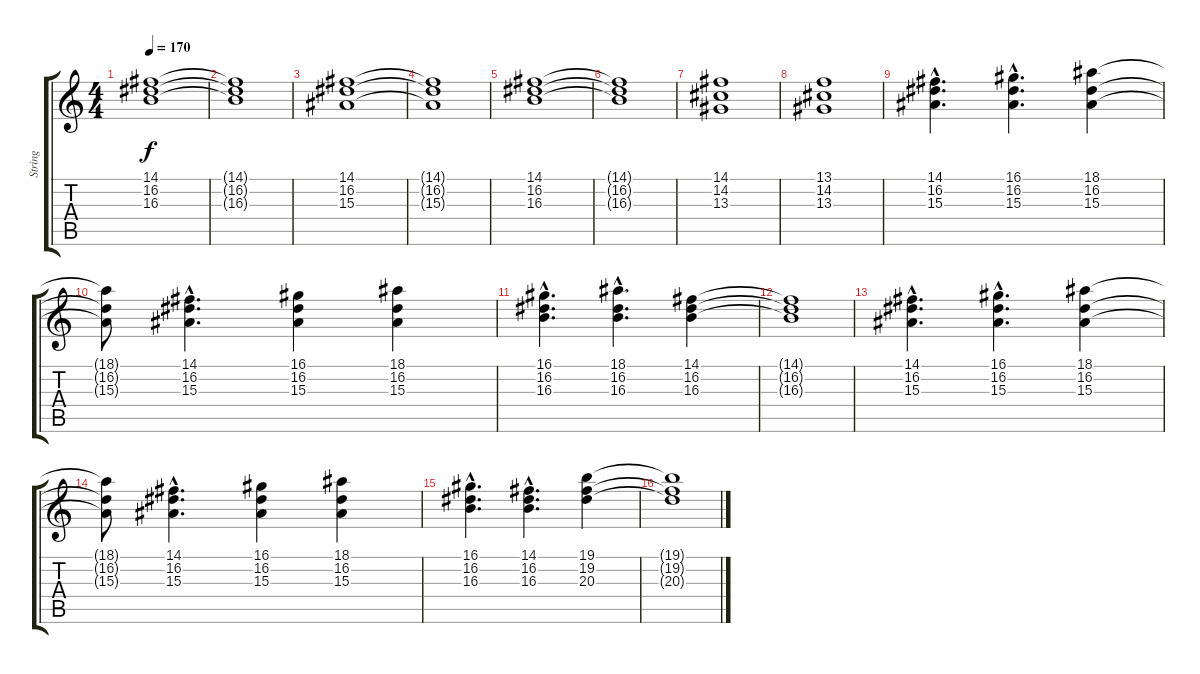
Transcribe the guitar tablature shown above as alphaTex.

\track ("String" "String") {instrument harpsichord}
\staff {score tabs}
\tuning (E4 B3 G3 D3 A2 E2) {hide}
\ts (4 4)
\tempo 170
\clef g2
\ks c
(14.1 16.2 16.3).1{dy f} |
(14.1{t} 16.2{t} 16.3{t}).1 |
(14.1 16.2 15.3).1 |
(14.1{t} 16.2{t} 15.3{t}).1 |
(14.1 16.2 16.3).1 |
(14.1{t} 16.2{t} 16.3{t}).1 |
(14.1 14.2 13.3).1 |
(13.1 14.2 13.3).1 |
(14.1{hac} 16.2{hac} 15.3{hac}).4{d} (16.1{hac} 16.2{hac} 15.3{hac}).4{d} (18.1 16.2 15.3).4 |
(18.1{t} 16.2{t} 15.3{t}).8 (14.1{hac} 16.2{hac} 15.3{hac}).4{d} (16.1 16.2 15.3).4 (18.1 16.2 15.3).4 |
(16.1{hac} 16.2{hac} 16.3{hac}).4{d} (18.1{hac} 16.2{hac} 16.3{hac}).4{d} (14.1 16.2 16.3).4 |
(14.1{t} 16.2{t} 16.3{t}).1 |
(14.1{hac} 16.2{hac} 15.3{hac}).4{d} (16.1{hac} 16.2{hac} 15.3{hac}).4{d} (18.1 16.2 15.3).4 |
(18.1{t} 16.2{t} 15.3{t}).8 (14.1{hac} 16.2{hac} 15.3{hac}).4{d} (16.1 16.2 15.3).4 (18.1 16.2 15.3).4 |
(16.1{hac} 16.2{hac} 16.3{hac}).4{d} (14.1{hac} 16.2{hac} 16.3{hac}).4{d} (19.1 19.2 20.3).4 |
(19.1{t} 19.2{t} 20.3{t}).1
